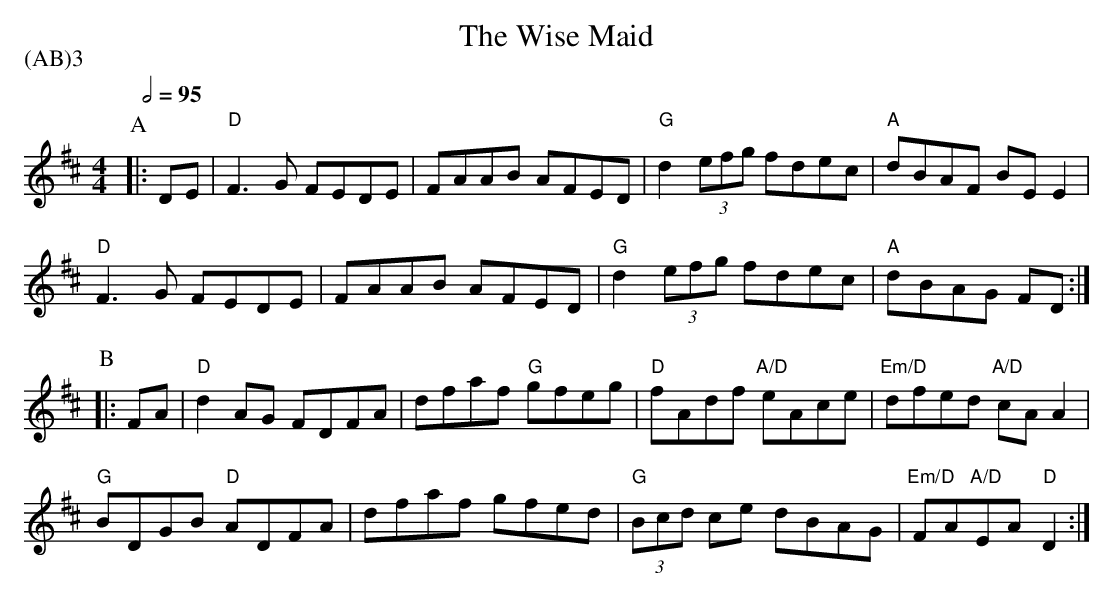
X:1
T:Wise Maid, The
T:
P:(AB)3
M:4/4
L:1/8
Q:1/2=95
K:D
[P:A]|:DE|"D"F3G FEDE|FAAB AFED|"G"d2 (3efg fdec|"A"dBAF BE E2|
"D"F3G FEDE|FAAB AFED|"G"d2 (3efg fdec|"A"dBAG FD :|]
[P:B]|:FA|"D"d2AG FDFA|dfaf "G"gfeg|"D"fAdf "A/D"eAce|"Em/D"dfed "A/D"cA A2|
"G"BDGB "D"ADFA|dfaf gfed|"G"(3Bcd ce dBAG|"Em/D"FA"A/D"EA "D"D2 :|]
